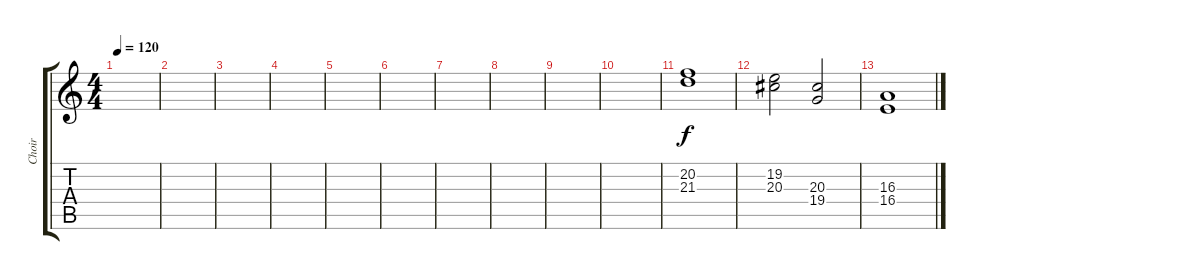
\track ("Choir" "Choir") {instrument lead6voice}
\staff {score tabs}
\tuning (D4 A3 F3 C3 G2 D2) {hide}
\ts (4 4)
\tempo 120
\clef g2
\ks c
|
|
|
|
|
|
|
|
|
|
(20.2 21.3).1{dy f} |
(19.2 20.3).2 (20.3 19.4).2 |
(16.3 16.4).1{volume 0}
